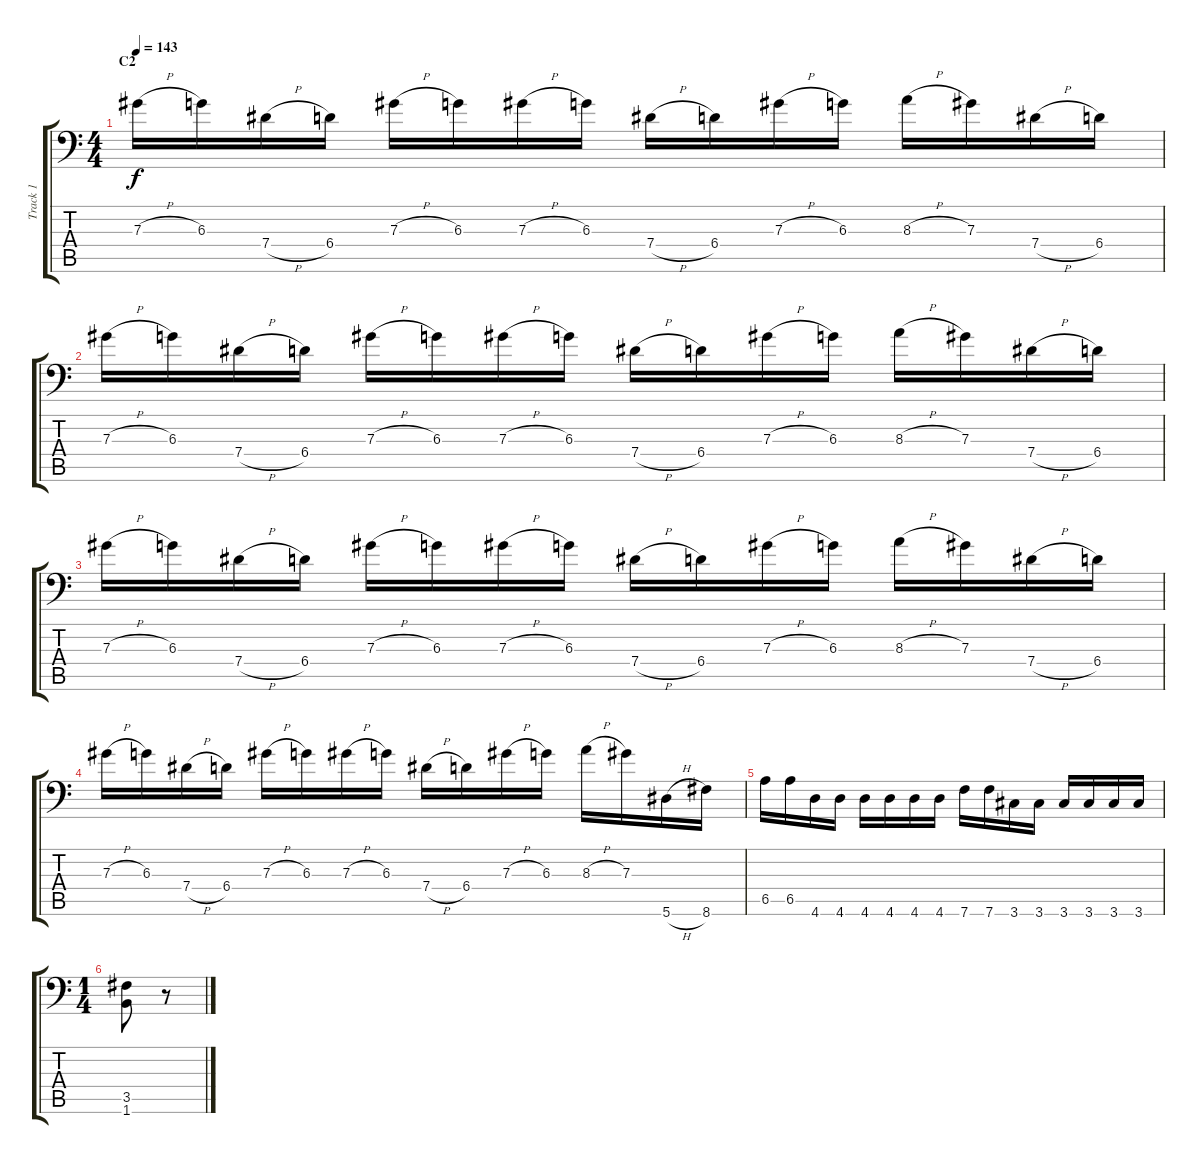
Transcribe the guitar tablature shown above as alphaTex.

\track ("Track 1" "Track 1") {instrument distortionguitar}
\staff {score tabs}
\tuning (Bb3 F3 Db3 Ab2 Eb2 Bb1) {hide}
\ts (4 4)
\section ("" "C2")
\tempo 143
\clef f4
\ks c
7.3{h}.16{dy f} 6.3.16 7.4{h}.16 6.4.16 7.3{h}.16 6.3.16 7.3{h}.16 6.3.16 7.4{h}.16 6.4.16 7.3{h}.16 6.3.16 8.3{h}.16 7.3.16 7.4{h}.16 6.4.16 |
7.3{h}.16 6.3.16 7.4{h}.16 6.4.16 7.3{h}.16 6.3.16 7.3{h}.16 6.3.16 7.4{h}.16 6.4.16 7.3{h}.16 6.3.16 8.3{h}.16 7.3.16 7.4{h}.16 6.4.16 |
7.3{h}.16 6.3.16 7.4{h}.16 6.4.16 7.3{h}.16 6.3.16 7.3{h}.16 6.3.16 7.4{h}.16 6.4.16 7.3{h}.16 6.3.16 8.3{h}.16 7.3.16 7.4{h}.16 6.4.16 |
7.3{h}.16 6.3.16 7.4{h}.16 6.4.16 7.3{h}.16 6.3.16 7.3{h}.16 6.3.16 7.4{h}.16 6.4.16 7.3{h}.16 6.3.16 8.3{h}.16 7.3.16 5.6{h}.16 8.6.16 |
6.5.16 6.5.16 4.6.16 4.6.16 4.6.16 4.6.16 4.6.16 4.6.16 7.6.16 7.6.16 3.6.16 3.6.16 3.6.16 3.6.16 3.6.16 3.6.16 |
\ts (1 4)
(3.5 1.6).8 r.8
